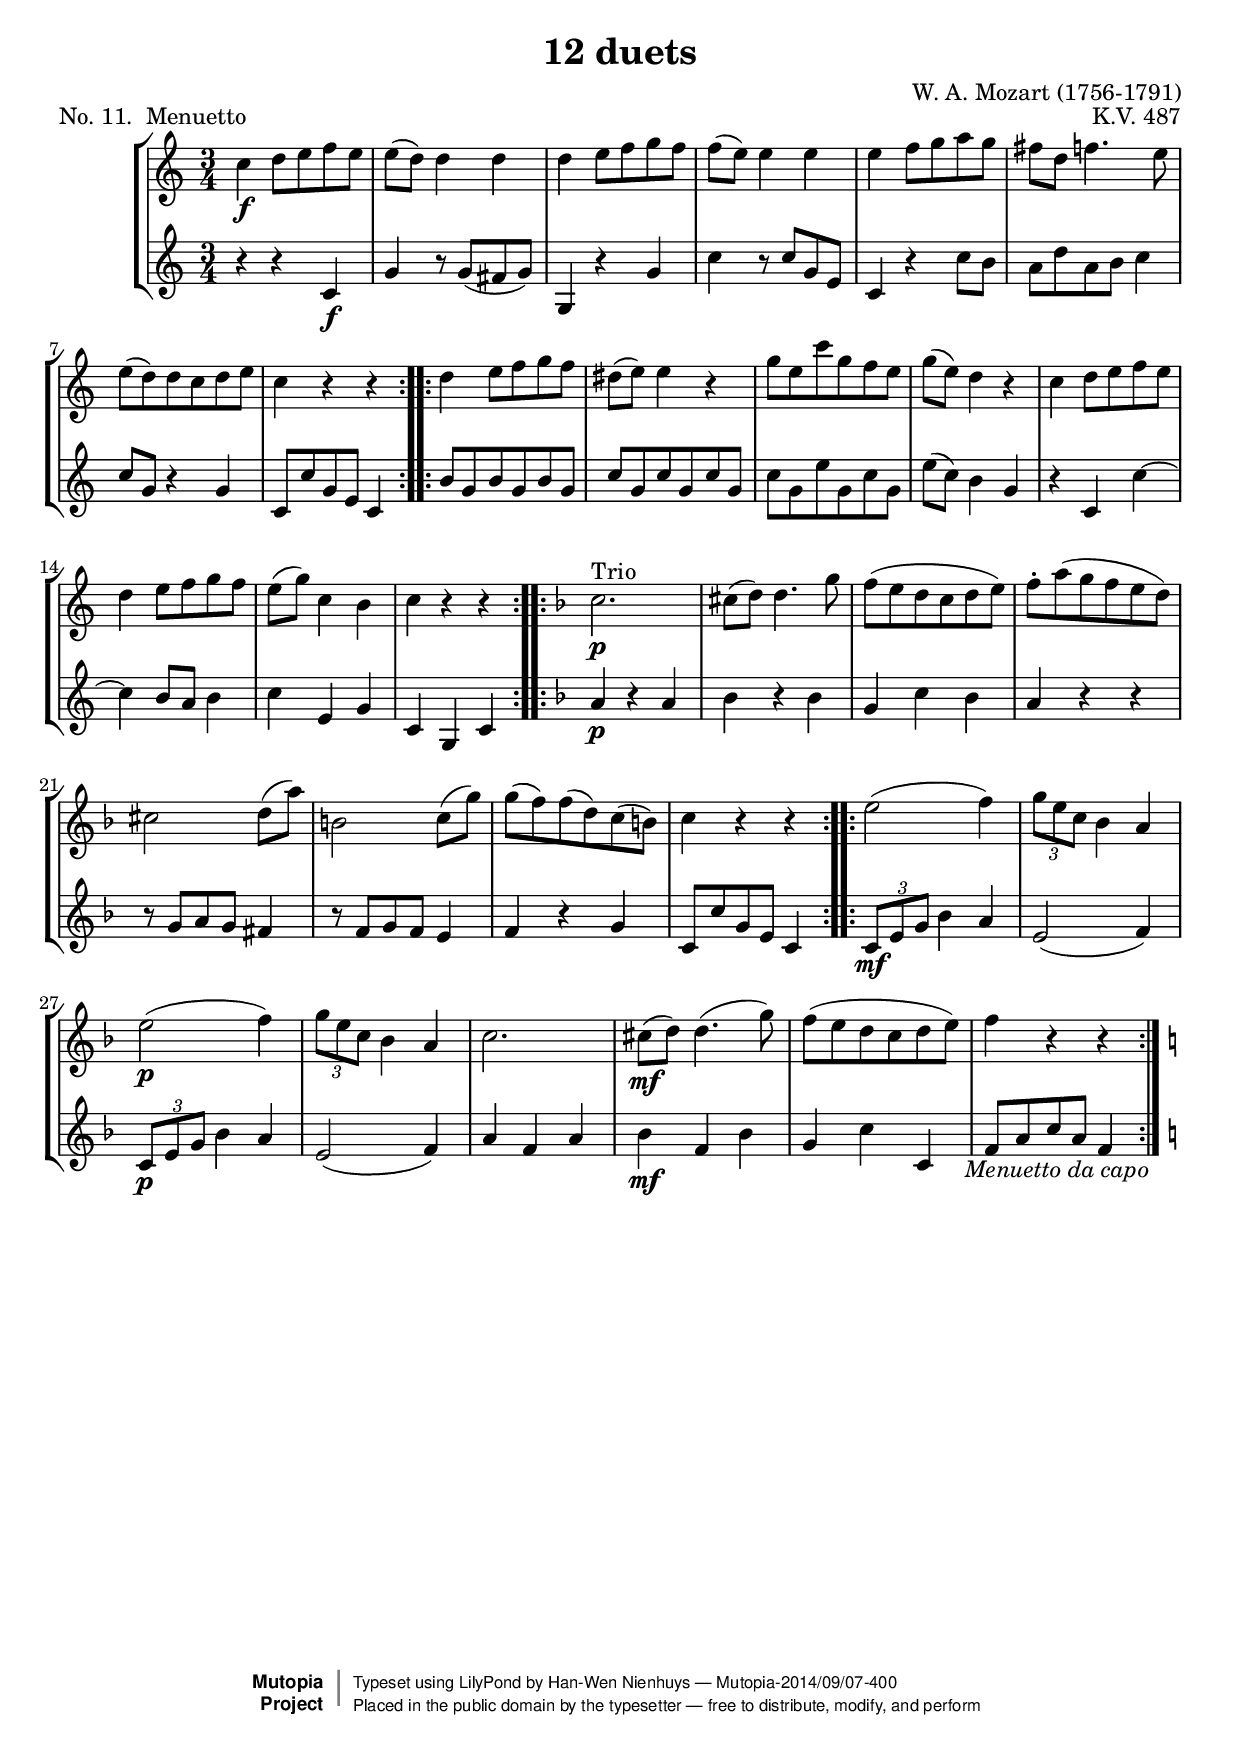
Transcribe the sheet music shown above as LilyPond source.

\version "2.18.2"

\version "2.18.2"

\header {
    title = "12 duets"
    composer = "W. A. Mozart (1756-1791)"
    opus = "K.V. 487"

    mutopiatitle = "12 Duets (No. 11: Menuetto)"
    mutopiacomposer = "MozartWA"
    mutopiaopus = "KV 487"
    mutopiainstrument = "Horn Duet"
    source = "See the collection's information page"
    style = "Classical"
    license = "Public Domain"
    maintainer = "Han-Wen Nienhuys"
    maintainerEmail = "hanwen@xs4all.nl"

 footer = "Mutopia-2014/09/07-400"
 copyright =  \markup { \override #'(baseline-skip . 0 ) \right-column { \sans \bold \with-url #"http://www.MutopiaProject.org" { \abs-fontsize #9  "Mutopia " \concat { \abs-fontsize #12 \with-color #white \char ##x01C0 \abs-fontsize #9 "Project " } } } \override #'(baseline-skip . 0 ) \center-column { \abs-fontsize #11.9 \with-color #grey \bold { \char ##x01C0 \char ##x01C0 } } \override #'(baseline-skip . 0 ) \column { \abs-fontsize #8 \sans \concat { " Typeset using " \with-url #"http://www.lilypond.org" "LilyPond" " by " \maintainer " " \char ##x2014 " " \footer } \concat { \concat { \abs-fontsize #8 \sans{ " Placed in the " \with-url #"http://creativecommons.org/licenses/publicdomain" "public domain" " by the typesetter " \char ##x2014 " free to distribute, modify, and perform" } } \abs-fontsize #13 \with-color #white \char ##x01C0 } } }
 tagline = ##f
}

\paper { linewidth = 18.0\cm }


global =  {
  \time 3/4
  \key c \major
  s2.*16
  \key f \major
  s2.*16
  \key c \major
}

hornI =  \relative c'' {
  \repeat volta 2 {
    c4\f d8 e f e e( d ) d4 d |
    d e8 f g
    f f( e )
    e4 e | e f8 g a g |
    fis d f4. e8 |
    e8( d ) d c d e c4 r r
  }
  \repeat volta 2 {
    d4 e8 f g f dis( e) e4 r |
    g8 e c' g f e |
    g8( e) d4 r |
    c4 d8 e f e d4 e8 f g f e( g)  c,4 b |
    c4 r r
  }
  \repeat volta 2 {
    c2.\p^"Trio"
    cis8( d) d4. g8 f( e d c d e ) |
    f-. a( g f e d ) |
    cis2 d8( a') |
    b,2 c8( g') |
    g( f) f( d) c( b) |
    c4 r r
  }
  \repeat volta 2 {
    e2( f4)|
    \tuplet 3/2 { g8 e c } bes4 a |
    e'2(\p f4) |
    \tuplet 3/2 { g8 e c } bes4 a c2. |
    cis8\mf( d) d4.(g8) |
    f( e d c d e ) f4 r r
  }
}

hornII =  \relative c' {
  \repeat volta 2 {
    r4 r c \f g' r8 g( fis g) |
    g,4 r g' |
    c r8 c g e |
    c4 r c'8 b |
    a d a b c4 |
    c8 g r4 g |
    c,8 c' g e c4  |
  }
  \repeat volta 2 {
    b'8 g
    \repeat unfold 2 { b g } |
    \repeat unfold 3 {c g } |
    c g e' g, c g |
    e'( c) b4 g |
    r4 c, c'~ c b8 a b4 c4 e, g c, g c
  }
  \repeat volta 2 {
    a'4\p r a
    bes r bes |
    g c bes a r r |
    r8 g a g fis4 |
    r8 f g f e4 |
    f4 r g |
    c,8 c' g e c4 |
  }
  \repeat volta 2 {
    \tuplet 3/2 { c8\mf e g } bes4 a |
    e2( f4)
    \tuplet 3/2 { c8\p e g } bes4 a |
    e2( f4)
    a4 f a bes\mf f bes g c c, f8 a c a f4_\markup { \italic \halign #0.45 "Menuetto da capo" }
  }
}



\score {
  \new StaffGroup <<
    \new Staff << \global \hornI >>
    \new Staff << \global \hornII >>
  >>

  \layout { }

  \midi {
    \tempo 4 = 120
  }

  \header {
    piece = "No. 11.  Menuetto"
  }
}
